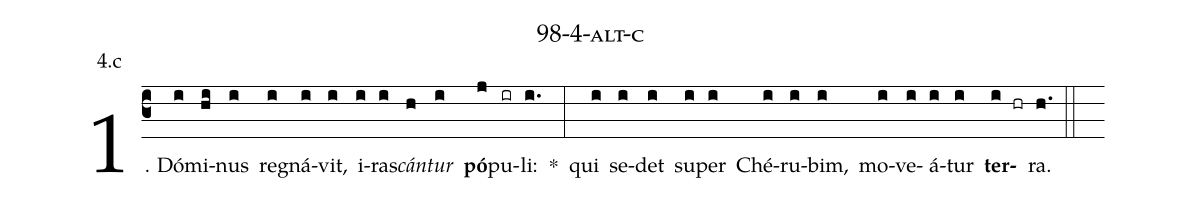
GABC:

name: 98-4-alt-c;
annotation: 4.c;
%%
(c3)1. Dó(i)mi(hi)nus(i) re(i)gná(i)vit,(i) i(i)ras(i)<i>cán</i>(h)<i>tur</i>(i) <b>pó</b>(j)pu(ir)li:(i.) *(:) qui(i) se(i)det(i) su(i)per(i) Ché(i)ru(i)bim,(i) mo(i)ve(i)á(i)tur(i) <b>ter</b>(i hr)ra.(h.) (::)
